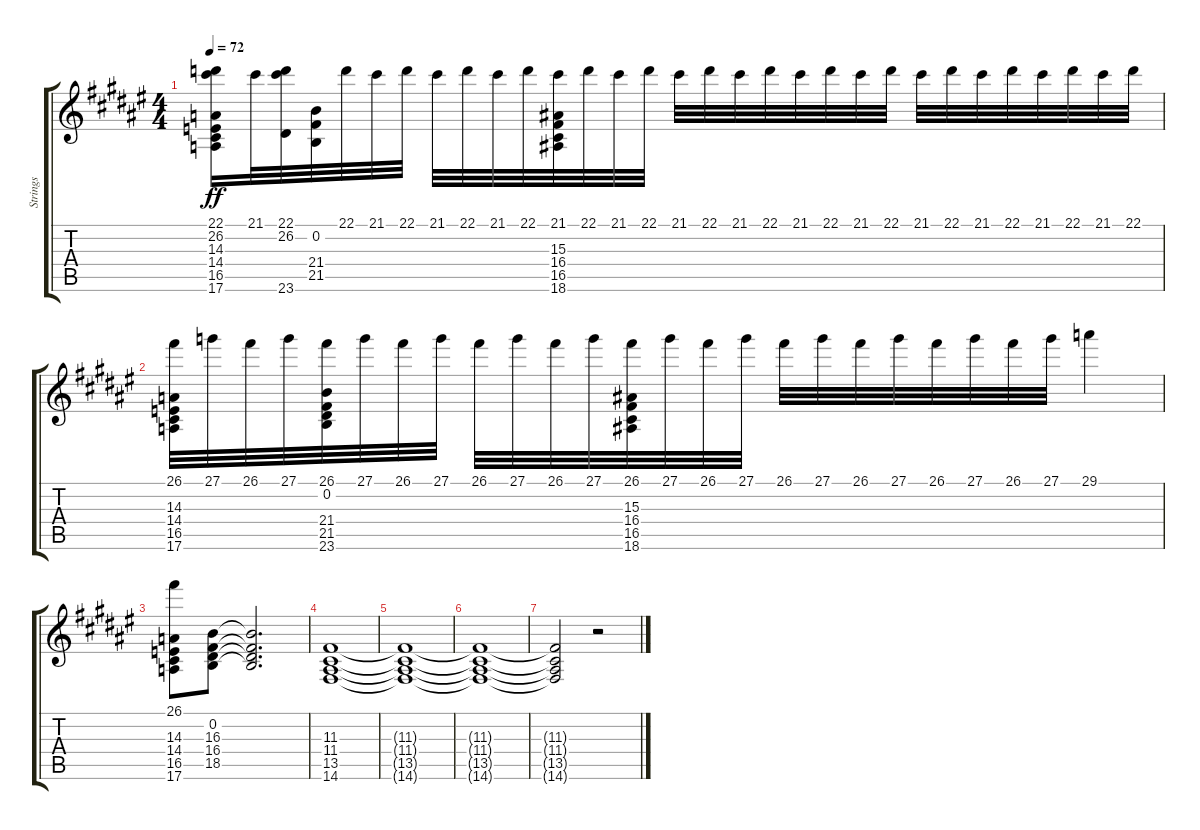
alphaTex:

\track ("Strings" "Strings") {instrument synthstrings1}
\staff {score tabs}
\tuning (E4 B3 G3 D3 A2 E2) {hide}
\ts (4 4)
\tempo 72
\clef g2
\ks f#
(22.1 26.2 14.3 14.4 16.5 17.6).16{dy ff} 21.1.32 (22.1 26.2 23.6).32 (0.2 21.4 21.5).32 22.1.32 21.1.32 22.1.32 21.1.32 22.1.32 21.1.32 22.1.32 (21.1 15.3 16.4 16.5 18.6).32 22.1.32 21.1.32 22.1.32 21.1.32 22.1.32 21.1.32 22.1.32 21.1.32 22.1.32 21.1.32 22.1.32 21.1.32 22.1.32 21.1.32 22.1.32 21.1.32 22.1.32 21.1.32 22.1.32 |
(26.1 14.3 14.4 16.5 17.6).32 27.1.32 26.1.32 27.1.32 (26.1 0.2 21.4 21.5 23.6).32 27.1.32 26.1.32 27.1.32 26.1.32 27.1.32 26.1.32 27.1.32 (26.1 15.3 16.4 16.5 18.6).32 27.1.32 26.1.32 27.1.32 26.1.32 27.1.32 26.1.32 27.1.32 26.1.32 27.1.32 26.1.32 27.1.32 29.1.4 |
(26.1 14.3 14.4 16.5 17.6).8 (0.2 16.3 16.4 18.5).8 (0.2{t} 16.3{t} 16.4{t} 18.5{t}).2{d} |
(11.3 11.4 13.5 14.6).1{volume 0 instrument synthstrings1} |
(11.3{t} 11.4{t} 13.5{t} 14.6{t}).1 |
(11.3{t} 11.4{t} 13.5{t} 14.6{t}).1 |
(11.3{t} 11.4{t} 13.5{t} 14.6{t}).2 r.2
